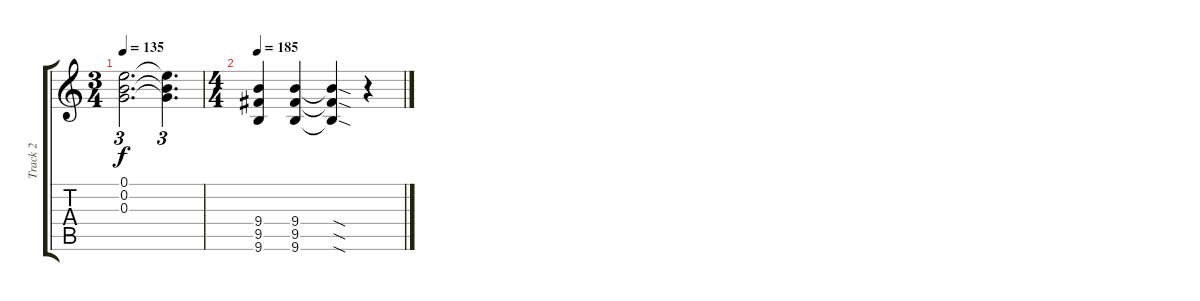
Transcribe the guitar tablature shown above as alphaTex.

\track ("Track 2" "Track 2") {instrument distortionguitar}
\staff {score tabs}
\tuning (E4 B3 G3 D3 A2 D2) {hide}
\ts (3 4)
\tempo 135
\clef g2
\ks c
(0.1{t} 0.2{t} 0.3{t}).2{d tu (3 2) dy f} (0.1{t} 0.2{t} 0.3{t}).4{d tu (3 2)} |
\ts (4 4)
\tempo 185
(9.4 9.5 9.6).4 (9.4 9.5 9.6).4 (9.4{sod t} 9.5{sod t} 9.6{sod t}).4 r.4
